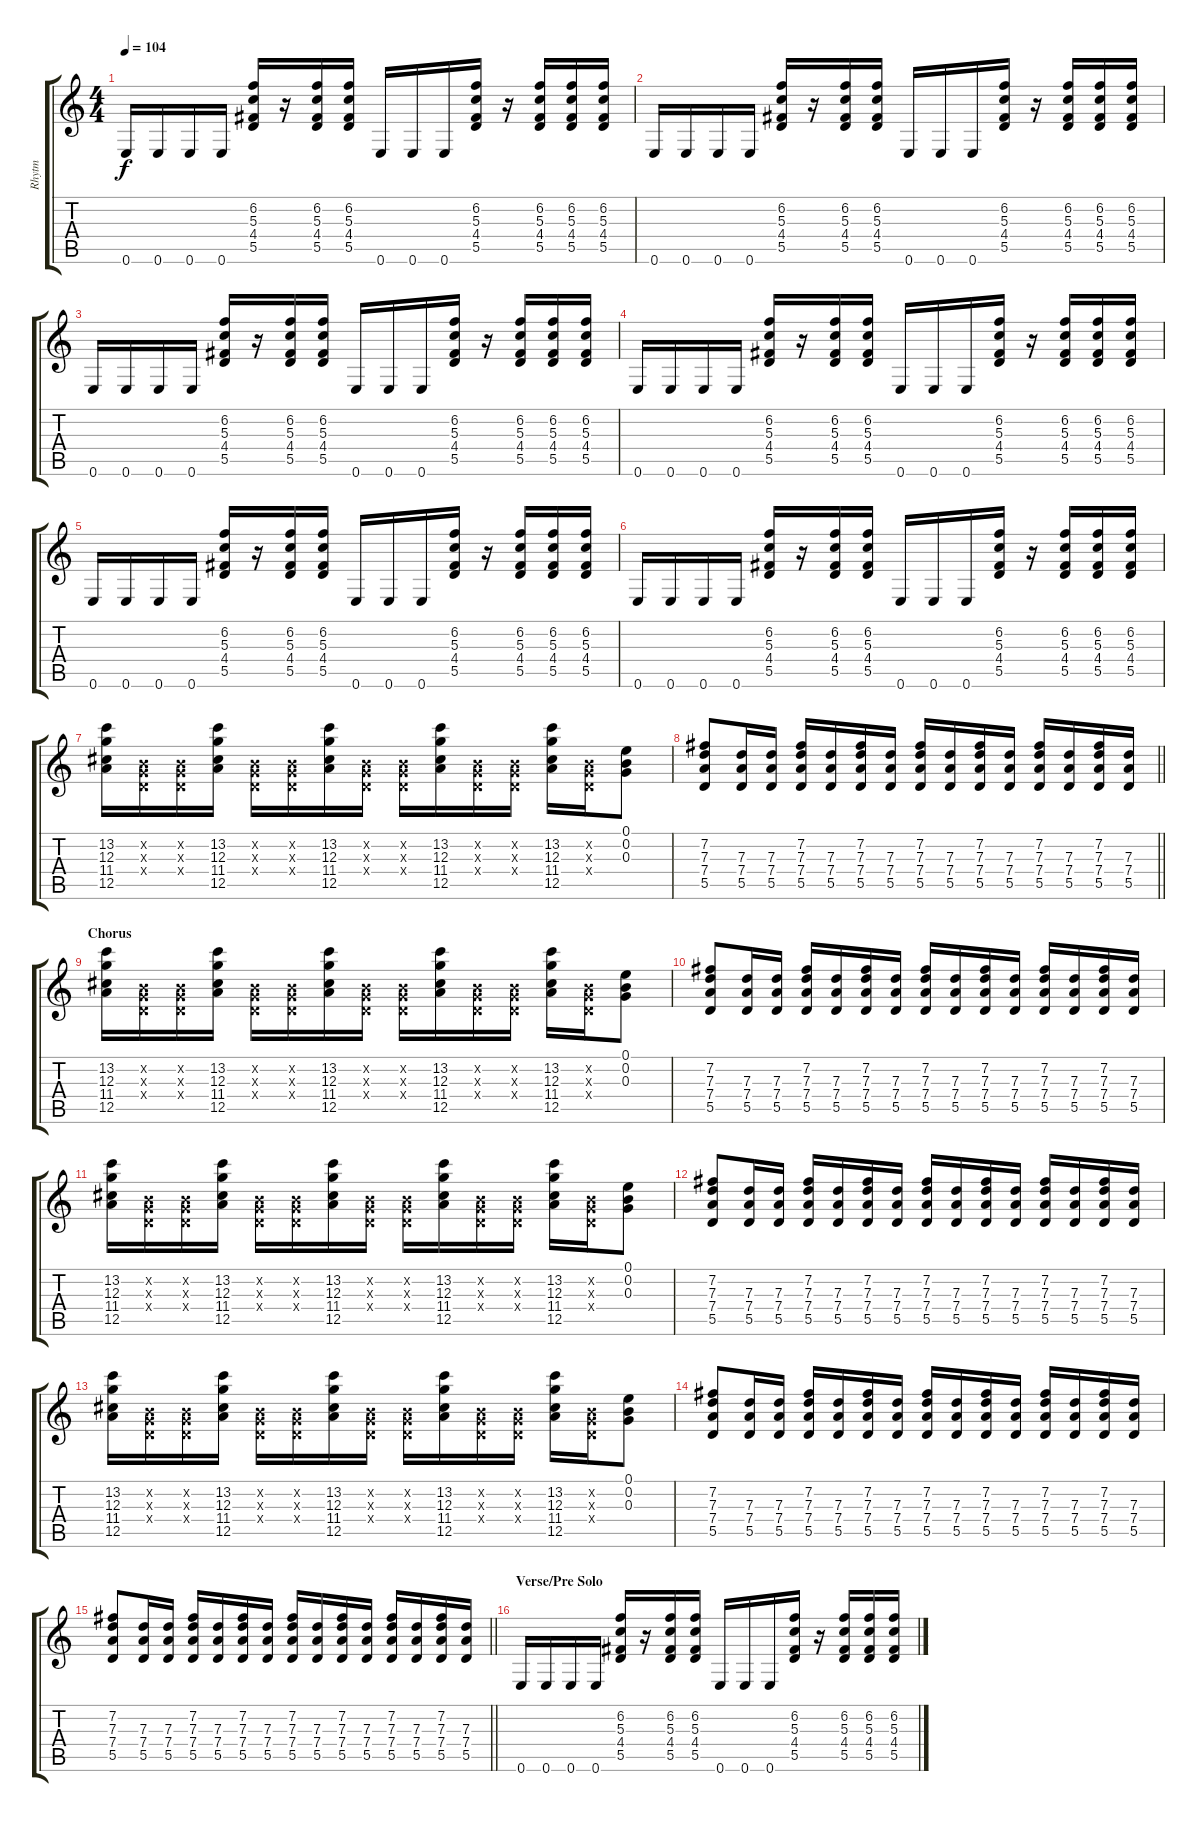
\track ("Rhytm" "Rhytm") {instrument distortionguitar}
\staff {score tabs}
\tuning (E4 B3 G3 D3 A2 E2) {hide}
\ts (4 4)
\tempo 104
\clef g2
\ks c
0.6.16{dy f} 0.6.16 0.6.16 0.6.16 (6.2 5.3 4.4 5.5).16 r.16 (6.2 5.3 4.4 5.5).16 (6.2 5.3 4.4 5.5).16 0.6.16 0.6.16 0.6.16 (6.2 5.3 4.4 5.5).16 r.16 (6.2 5.3 4.4 5.5).16 (6.2 5.3 4.4 5.5).16 (6.2 5.3 4.4 5.5).16 |
0.6.16 0.6.16 0.6.16 0.6.16 (6.2 5.3 4.4 5.5).16 r.16 (6.2 5.3 4.4 5.5).16 (6.2 5.3 4.4 5.5).16 0.6.16 0.6.16 0.6.16 (6.2 5.3 4.4 5.5).16 r.16 (6.2 5.3 4.4 5.5).16 (6.2 5.3 4.4 5.5).16 (6.2 5.3 4.4 5.5).16 |
0.6.16 0.6.16 0.6.16 0.6.16 (6.2 5.3 4.4 5.5).16 r.16 (6.2 5.3 4.4 5.5).16 (6.2 5.3 4.4 5.5).16 0.6.16 0.6.16 0.6.16 (6.2 5.3 4.4 5.5).16 r.16 (6.2 5.3 4.4 5.5).16 (6.2 5.3 4.4 5.5).16 (6.2 5.3 4.4 5.5).16 |
0.6.16 0.6.16 0.6.16 0.6.16 (6.2 5.3 4.4 5.5).16 r.16 (6.2 5.3 4.4 5.5).16 (6.2 5.3 4.4 5.5).16 0.6.16 0.6.16 0.6.16 (6.2 5.3 4.4 5.5).16 r.16 (6.2 5.3 4.4 5.5).16 (6.2 5.3 4.4 5.5).16 (6.2 5.3 4.4 5.5).16 |
0.6.16 0.6.16 0.6.16 0.6.16 (6.2 5.3 4.4 5.5).16 r.16 (6.2 5.3 4.4 5.5).16 (6.2 5.3 4.4 5.5).16 0.6.16 0.6.16 0.6.16 (6.2 5.3 4.4 5.5).16 r.16 (6.2 5.3 4.4 5.5).16 (6.2 5.3 4.4 5.5).16 (6.2 5.3 4.4 5.5).16 |
0.6.16 0.6.16 0.6.16 0.6.16 (6.2 5.3 4.4 5.5).16 r.16 (6.2 5.3 4.4 5.5).16 (6.2 5.3 4.4 5.5).16 0.6.16 0.6.16 0.6.16 (6.2 5.3 4.4 5.5).16 r.16 (6.2 5.3 4.4 5.5).16 (6.2 5.3 4.4 5.5).16 (6.2 5.3 4.4 5.5).16 |
(13.2 12.3 11.4 12.5).16 (0.2{x} 0.3{x} 0.4{x}).16 (0.2{x} 0.3{x} 0.4{x}).16 (13.2 12.3 11.4 12.5).16 (0.2{x} 0.3{x} 0.4{x}).16 (0.2{x} 0.3{x} 0.4{x}).16 (13.2 12.3 11.4 12.5).16 (0.2{x} 0.3{x} 0.4{x}).16 (0.2{x} 0.3{x} 0.4{x}).16 (13.2 12.3 11.4 12.5).16 (0.2{x} 0.3{x} 0.4{x}).16 (0.2{x} 0.3{x} 0.4{x}).16 (13.2 12.3 11.4 12.5).16 (0.2{x} 0.3{x} 0.4{x}).16 (0.1 0.2 0.3).8 |
\barLineRight lightlight
(7.2 7.3 7.4 5.5).8 (7.3 7.4 5.5).16 (7.3 7.4 5.5).16 (7.2 7.3 7.4 5.5).16 (7.3 7.4 5.5).16 (7.2 7.3 7.4 5.5).16 (7.3 7.4 5.5).16 (7.2 7.3 7.4 5.5).16 (7.3 7.4 5.5).16 (7.2 7.3 7.4 5.5).16 (7.3 7.4 5.5).16 (7.2 7.3 7.4 5.5).16 (7.3 7.4 5.5).16 (7.2 7.3 7.4 5.5).16 (7.3 7.4 5.5).16 |
\section ("" "Chorus")
(13.2 12.3 11.4 12.5).16 (0.2{x} 0.3{x} 0.4{x}).16 (0.2{x} 0.3{x} 0.4{x}).16 (13.2 12.3 11.4 12.5).16 (0.2{x} 0.3{x} 0.4{x}).16 (0.2{x} 0.3{x} 0.4{x}).16 (13.2 12.3 11.4 12.5).16 (0.2{x} 0.3{x} 0.4{x}).16 (0.2{x} 0.3{x} 0.4{x}).16 (13.2 12.3 11.4 12.5).16 (0.2{x} 0.3{x} 0.4{x}).16 (0.2{x} 0.3{x} 0.4{x}).16 (13.2 12.3 11.4 12.5).16 (0.2{x} 0.3{x} 0.4{x}).16 (0.1 0.2 0.3).8 |
(7.2 7.3 7.4 5.5).8 (7.3 7.4 5.5).16 (7.3 7.4 5.5).16 (7.2 7.3 7.4 5.5).16 (7.3 7.4 5.5).16 (7.2 7.3 7.4 5.5).16 (7.3 7.4 5.5).16 (7.2 7.3 7.4 5.5).16 (7.3 7.4 5.5).16 (7.2 7.3 7.4 5.5).16 (7.3 7.4 5.5).16 (7.2 7.3 7.4 5.5).16 (7.3 7.4 5.5).16 (7.2 7.3 7.4 5.5).16 (7.3 7.4 5.5).16 |
(13.2 12.3 11.4 12.5).16 (0.2{x} 0.3{x} 0.4{x}).16 (0.2{x} 0.3{x} 0.4{x}).16 (13.2 12.3 11.4 12.5).16 (0.2{x} 0.3{x} 0.4{x}).16 (0.2{x} 0.3{x} 0.4{x}).16 (13.2 12.3 11.4 12.5).16 (0.2{x} 0.3{x} 0.4{x}).16 (0.2{x} 0.3{x} 0.4{x}).16 (13.2 12.3 11.4 12.5).16 (0.2{x} 0.3{x} 0.4{x}).16 (0.2{x} 0.3{x} 0.4{x}).16 (13.2 12.3 11.4 12.5).16 (0.2{x} 0.3{x} 0.4{x}).16 (0.1 0.2 0.3).8 |
(7.2 7.3 7.4 5.5).8 (7.3 7.4 5.5).16 (7.3 7.4 5.5).16 (7.2 7.3 7.4 5.5).16 (7.3 7.4 5.5).16 (7.2 7.3 7.4 5.5).16 (7.3 7.4 5.5).16 (7.2 7.3 7.4 5.5).16 (7.3 7.4 5.5).16 (7.2 7.3 7.4 5.5).16 (7.3 7.4 5.5).16 (7.2 7.3 7.4 5.5).16 (7.3 7.4 5.5).16 (7.2 7.3 7.4 5.5).16 (7.3 7.4 5.5).16 |
(13.2 12.3 11.4 12.5).16 (0.2{x} 0.3{x} 0.4{x}).16 (0.2{x} 0.3{x} 0.4{x}).16 (13.2 12.3 11.4 12.5).16 (0.2{x} 0.3{x} 0.4{x}).16 (0.2{x} 0.3{x} 0.4{x}).16 (13.2 12.3 11.4 12.5).16 (0.2{x} 0.3{x} 0.4{x}).16 (0.2{x} 0.3{x} 0.4{x}).16 (13.2 12.3 11.4 12.5).16 (0.2{x} 0.3{x} 0.4{x}).16 (0.2{x} 0.3{x} 0.4{x}).16 (13.2 12.3 11.4 12.5).16 (0.2{x} 0.3{x} 0.4{x}).16 (0.1 0.2 0.3).8 |
(7.2 7.3 7.4 5.5).8 (7.3 7.4 5.5).16 (7.3 7.4 5.5).16 (7.2 7.3 7.4 5.5).16 (7.3 7.4 5.5).16 (7.2 7.3 7.4 5.5).16 (7.3 7.4 5.5).16 (7.2 7.3 7.4 5.5).16 (7.3 7.4 5.5).16 (7.2 7.3 7.4 5.5).16 (7.3 7.4 5.5).16 (7.2 7.3 7.4 5.5).16 (7.3 7.4 5.5).16 (7.2 7.3 7.4 5.5).16 (7.3 7.4 5.5).16 |
\barLineRight lightlight
(7.2 7.3 7.4 5.5).8 (7.3 7.4 5.5).16 (7.3 7.4 5.5).16 (7.2 7.3 7.4 5.5).16 (7.3 7.4 5.5).16 (7.2 7.3 7.4 5.5).16 (7.3 7.4 5.5).16 (7.2 7.3 7.4 5.5).16 (7.3 7.4 5.5).16 (7.2 7.3 7.4 5.5).16 (7.3 7.4 5.5).16 (7.2 7.3 7.4 5.5).16 (7.3 7.4 5.5).16 (7.2 7.3 7.4 5.5).16 (7.3 7.4 5.5).16 |
\section ("" "Verse/Pre Solo")
0.6.16 0.6.16 0.6.16 0.6.16 (6.2 5.3 4.4 5.5).16 r.16 (6.2 5.3 4.4 5.5).16 (6.2 5.3 4.4 5.5).16 0.6.16 0.6.16 0.6.16 (6.2 5.3 4.4 5.5).16 r.16 (6.2 5.3 4.4 5.5).16 (6.2 5.3 4.4 5.5).16 (6.2 5.3 4.4 5.5).16
